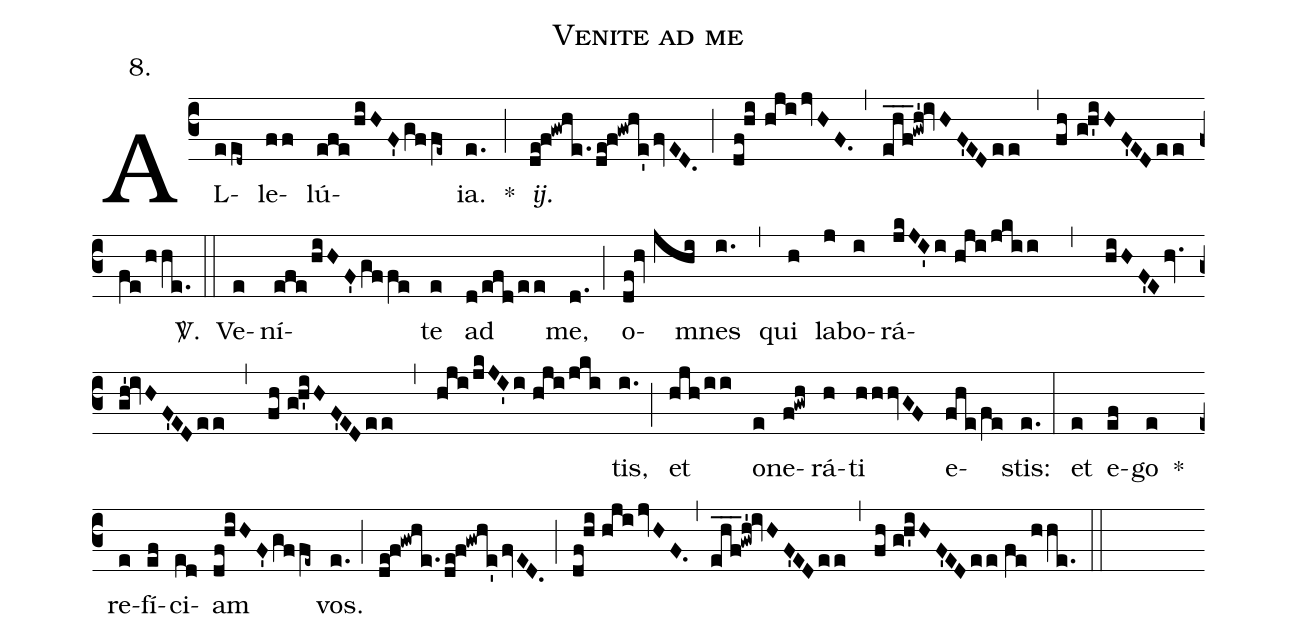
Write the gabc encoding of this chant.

name:Venite ad me;
office-part:Alleluia;
mode:8;
annotation: 8.;
%%
(c3) AL(eed~)le(ff)lú(efe/hiHF'gffe~)ia.(e.) *(;)
  <i>ij.</i>(de!f!gwhe./de!f!gwhe'fvED.) (;) (df!hi//hjijvHF.) (,) (ehf___!gwh'!ivHF'EDee) (,) (fh//g!h'iHF'EDee//fe/hhe.)
<sp>V/</sp>.(::)
Ve(e)ní(efe/hiHF'gffe)te(e) ad(d/efd/ee) me,(d.) (;)
  o(df!hv//jhi)mnes(i.) (,)
  qui(h) la(j)bo(i)rá(jkJI'i//hji/jkii,hiHF'Ehv.gh'!ivHF'EDee,fh//g!h'iHF'EDee,hji/jkJI'i//hji/jki)tis,(i.) (;)
  et(hjh/ii) o(e)ne(f!gwh)rá(h)ti(hhhvGF) e(fhe/fe)stis:(e.) (:)
et(e) e(ef)go(e) *() re(e)fí(ef)ci(ed)am(df!hiHF'gffe~) vos.(e.) (;) (de!f!gwhe./de!f!gwhe'fvED.) (;) (df!hi//hjijvHF.) (,) (ehf___!gwh'!ivHF'EDee) (,) (fh//g!h'iHF'EDee//fe/hhe.) (::)
